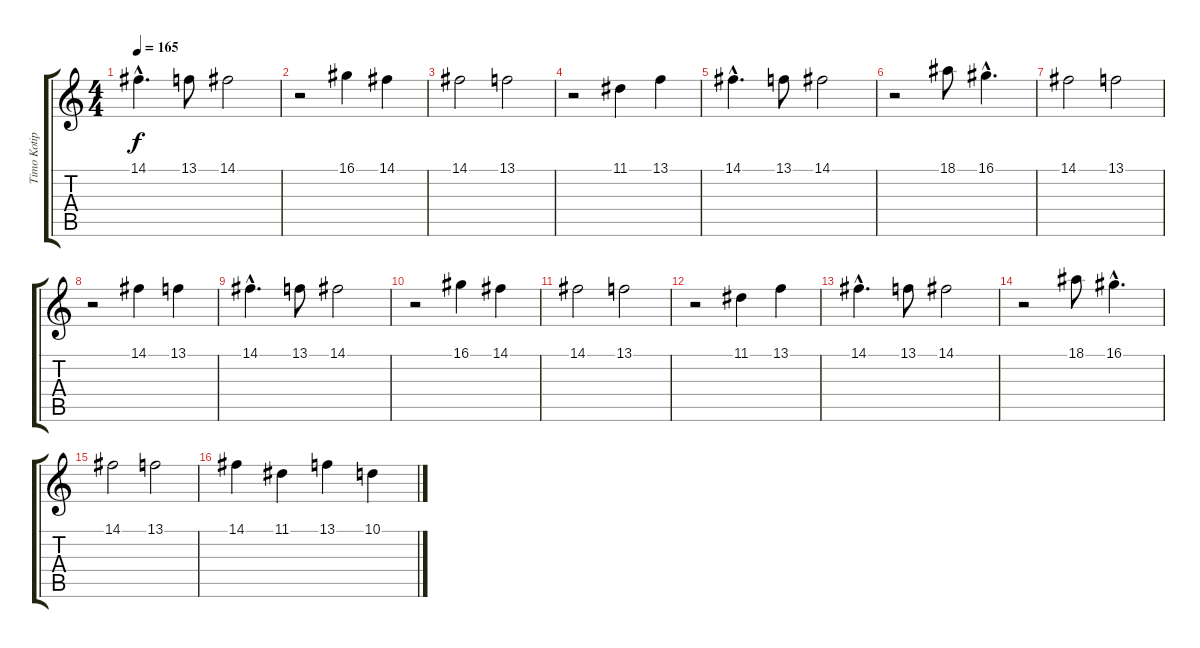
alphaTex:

\track ("Timo Kotipelto" "Timo Kotip") {instrument lead6voice}
\staff {score tabs}
\tuning (E4 B3 G3 D3 A2 E2) {hide}
\ts (4 4)
\tempo 165
\clef g2
\ks c
14.1{hac}.4{d dy f} 13.1.8 14.1.2 |
r.2 16.1.4 14.1.4 |
14.1.2 13.1.2 |
r.2 11.1.4 13.1.4 |
14.1{hac}.4{d} 13.1.8 14.1.2 |
r.2 18.1.8 16.1{hac}.4{d} |
14.1.2 13.1.2 |
r.2 14.1.4 13.1.4 |
14.1{hac}.4{d} 13.1.8 14.1.2 |
r.2 16.1.4 14.1.4 |
14.1.2 13.1.2 |
r.2 11.1.4 13.1.4 |
14.1{hac}.4{d} 13.1.8 14.1.2 |
r.2 18.1.8 16.1{hac}.4{d} |
14.1.2 13.1.2 |
14.1.4 11.1.4 13.1.4 10.1.4
